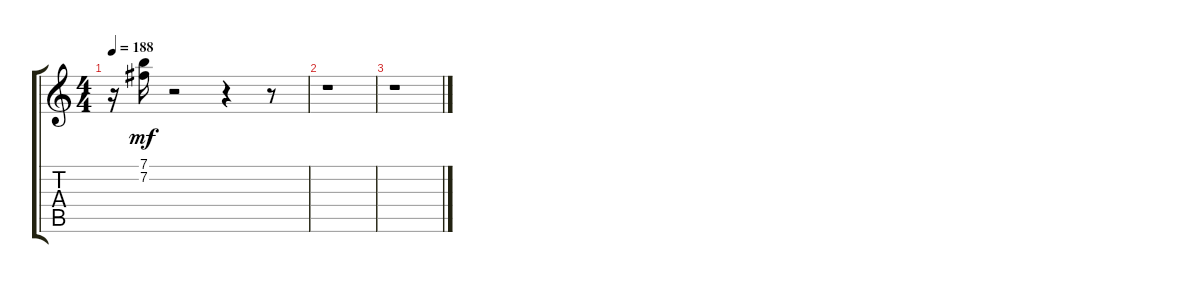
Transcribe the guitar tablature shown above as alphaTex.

\track "" {instrument electricguitarclean}
\staff {score tabs}
\tuning (E4 B3 G3 D3 A2 E2) {hide}
\ts (4 4)
\tempo 188
\clef g2
\ks c
r.16{dy mf} (7.1 7.2).16 r.2 r.4 r.8 |
r.1 |
r.1
